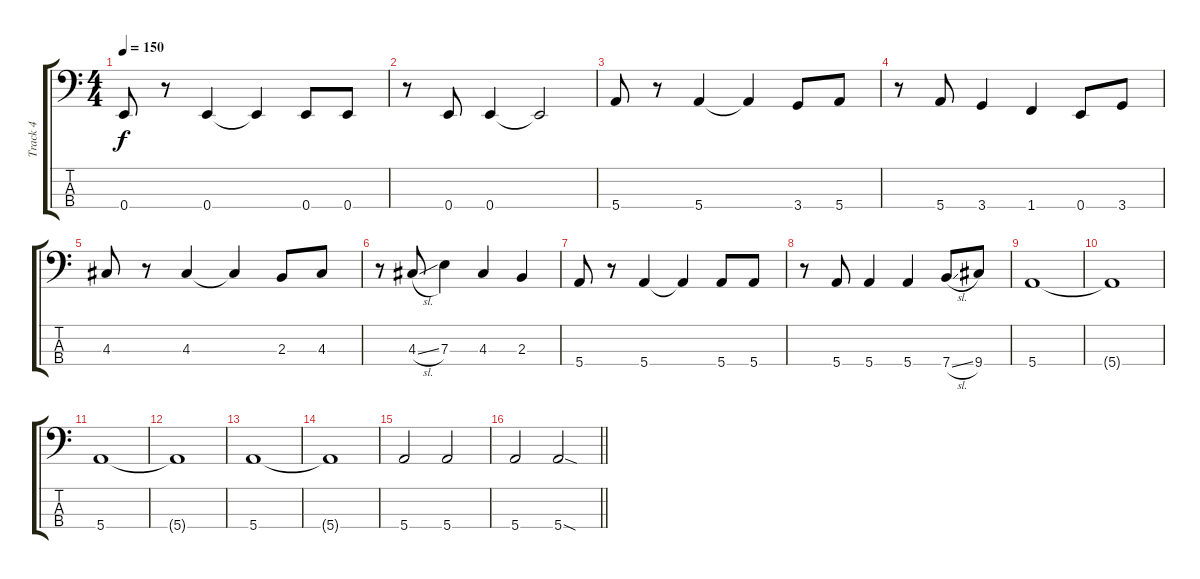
\track ("Track 4" "Track 4") {instrument electricbasspick}
\staff {score tabs}
\tuning (G2 D2 A1 E1) {hide}
\ts (4 4)
\tempo 150
\clef f4
\ks c
0.4.8{dy f} r.8 0.4.4 0.4{t}.4 0.4.8 0.4.8 |
r.8 0.4.8 0.4.4 0.4{t}.2 |
5.4.8 r.8 5.4.4 5.4{t}.4 3.4.8 5.4.8 |
r.8 5.4.8 3.4.4 1.4.4 0.4.8 3.4.8 |
4.3.8 r.8 4.3.4 4.3{t}.4 2.3.8 4.3.8 |
r.8 4.3{sl}.8 7.3.4 4.3.4 2.3.4 |
5.4.8 r.8 5.4.4 5.4{t}.4 5.4.8 5.4.8 |
r.8 5.4.8 5.4.4 5.4.4 7.4{sl}.8 9.4.8 |
5.4.1 |
5.4{t}.1 |
5.4.1 |
5.4{t}.1 |
5.4.1 |
5.4{t}.1 |
5.4.2 5.4.2 |
\barLineRight lightlight
5.4.2 5.4{sod}.2
